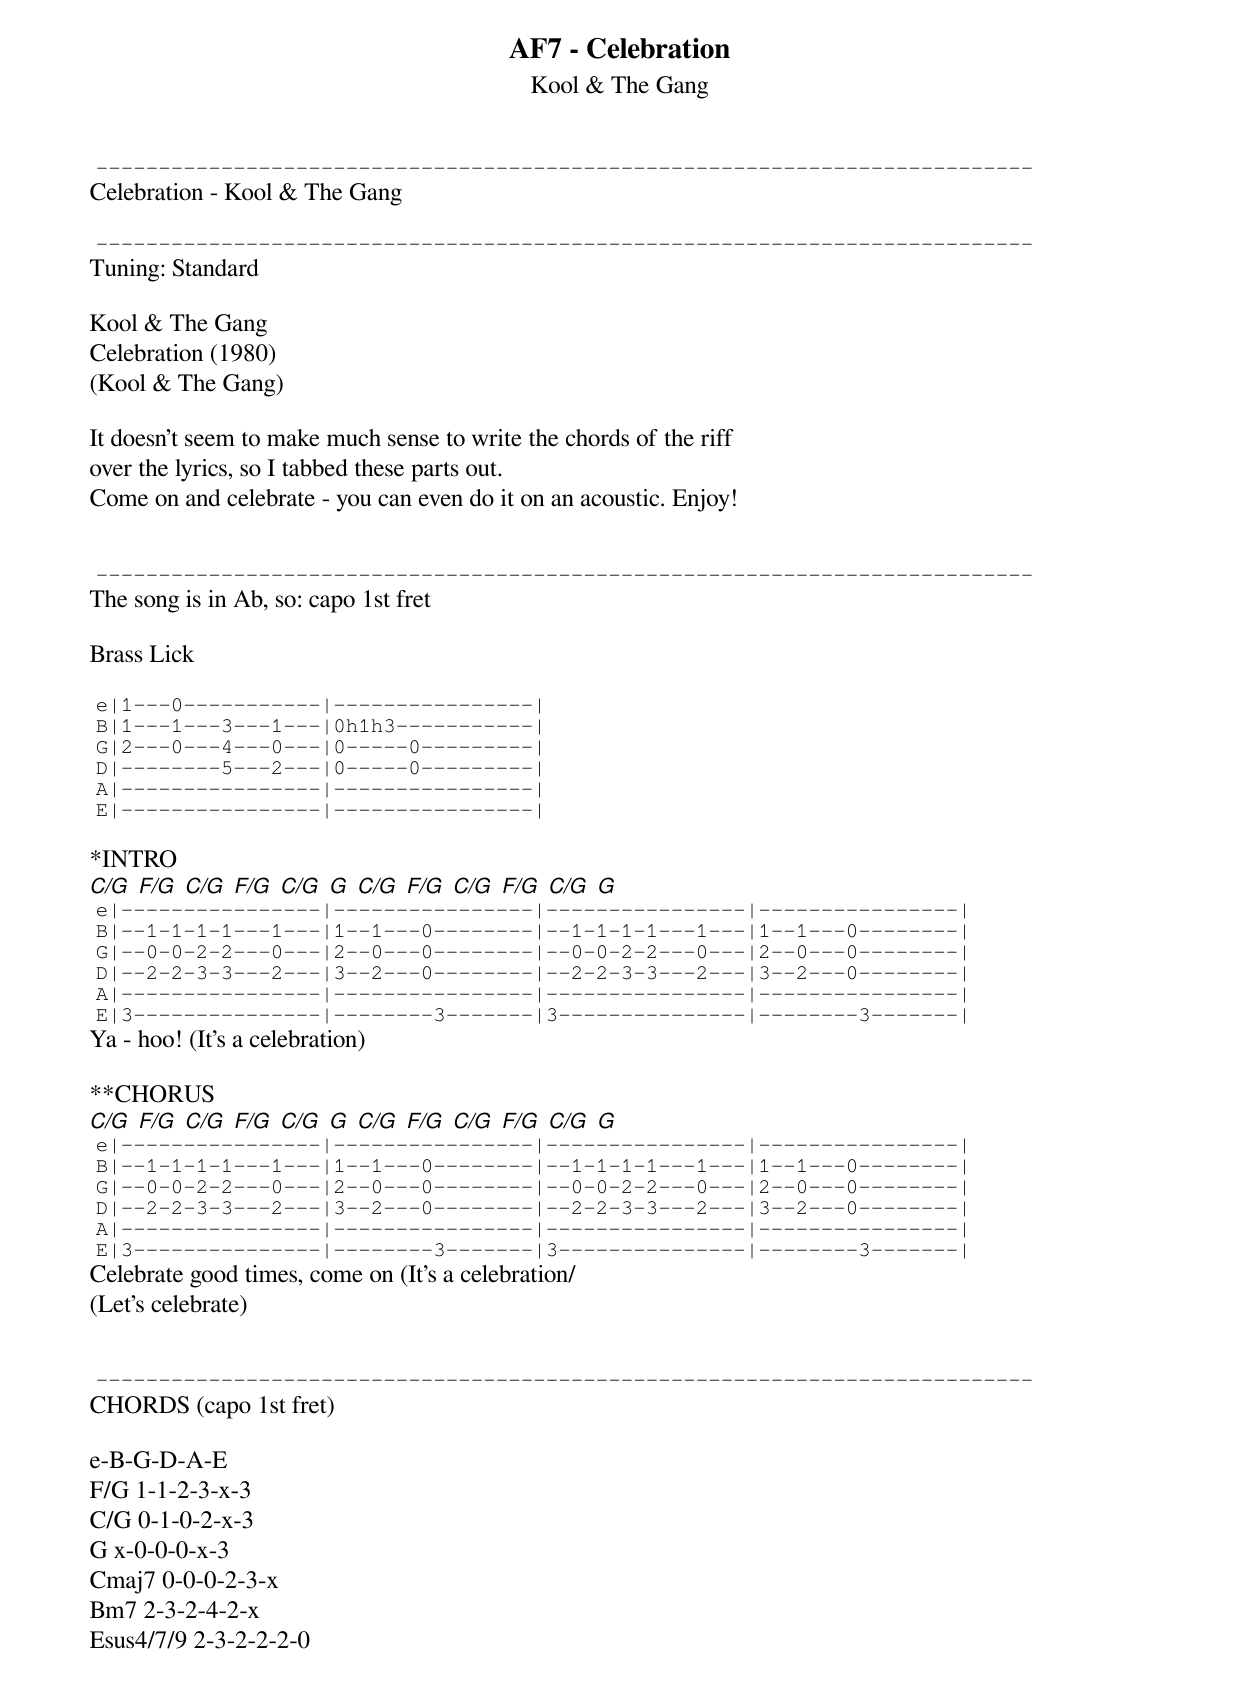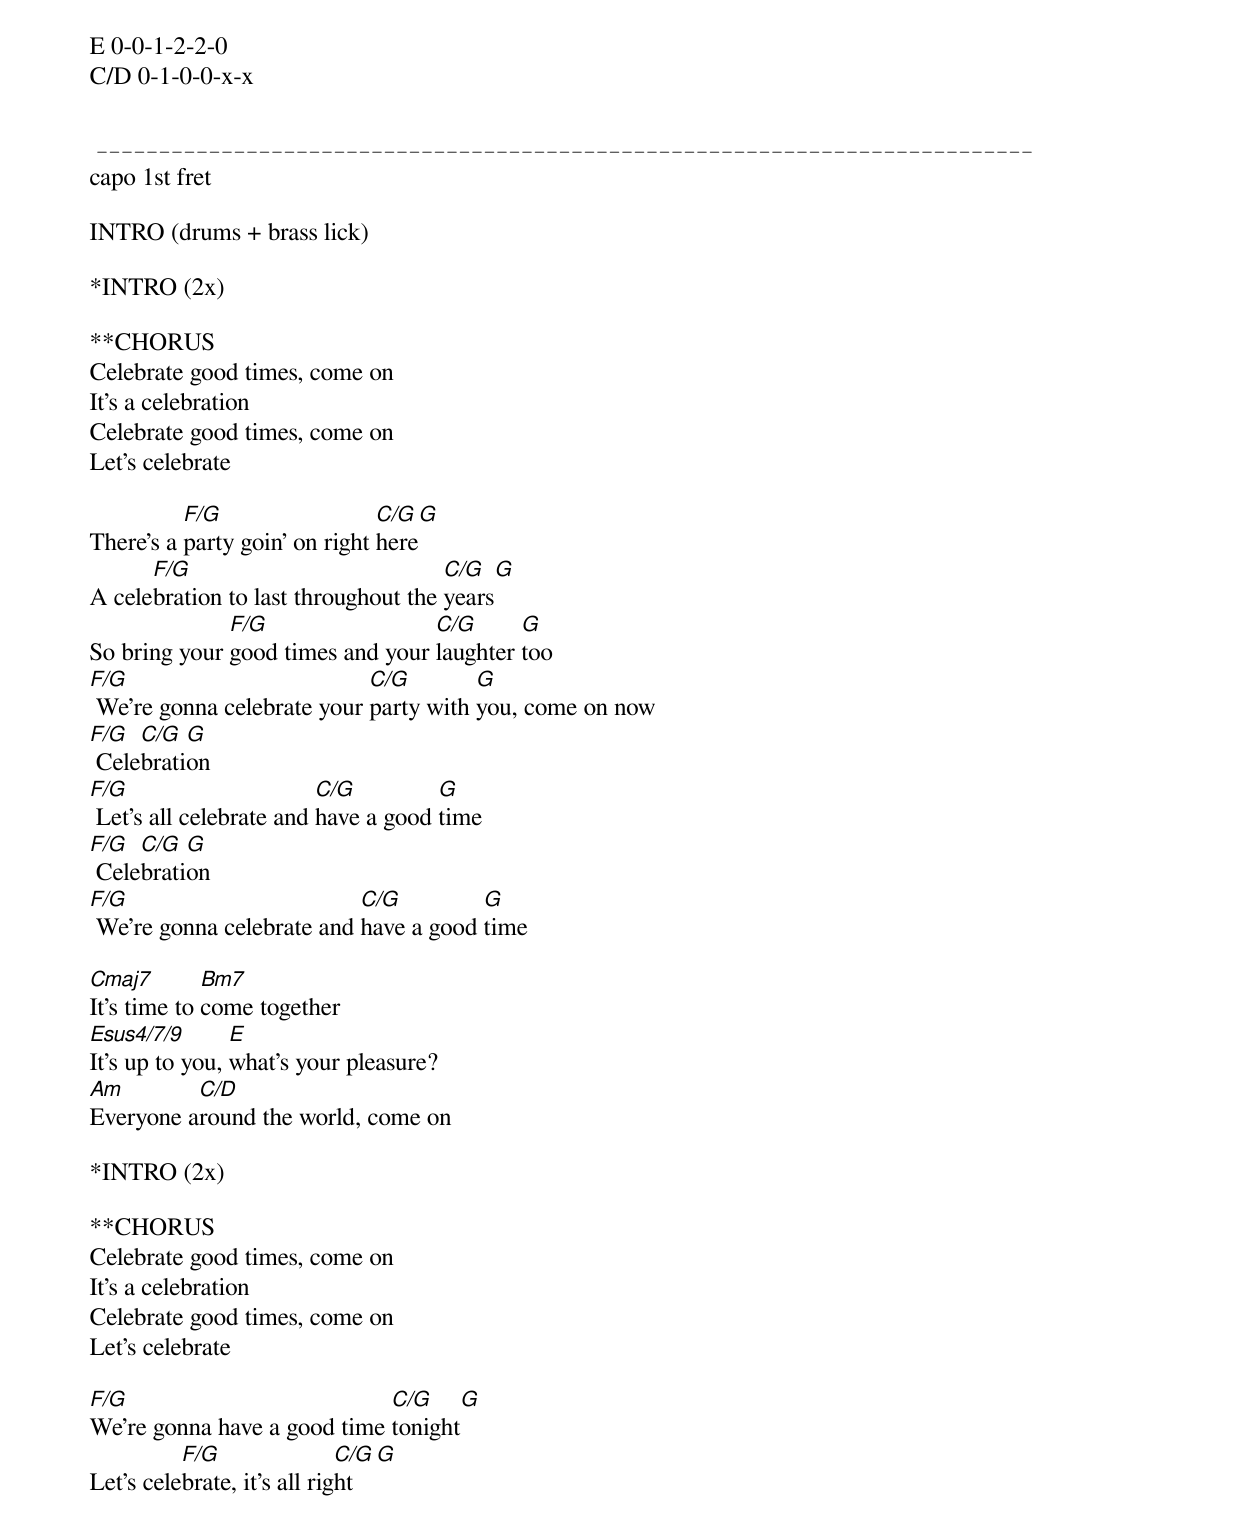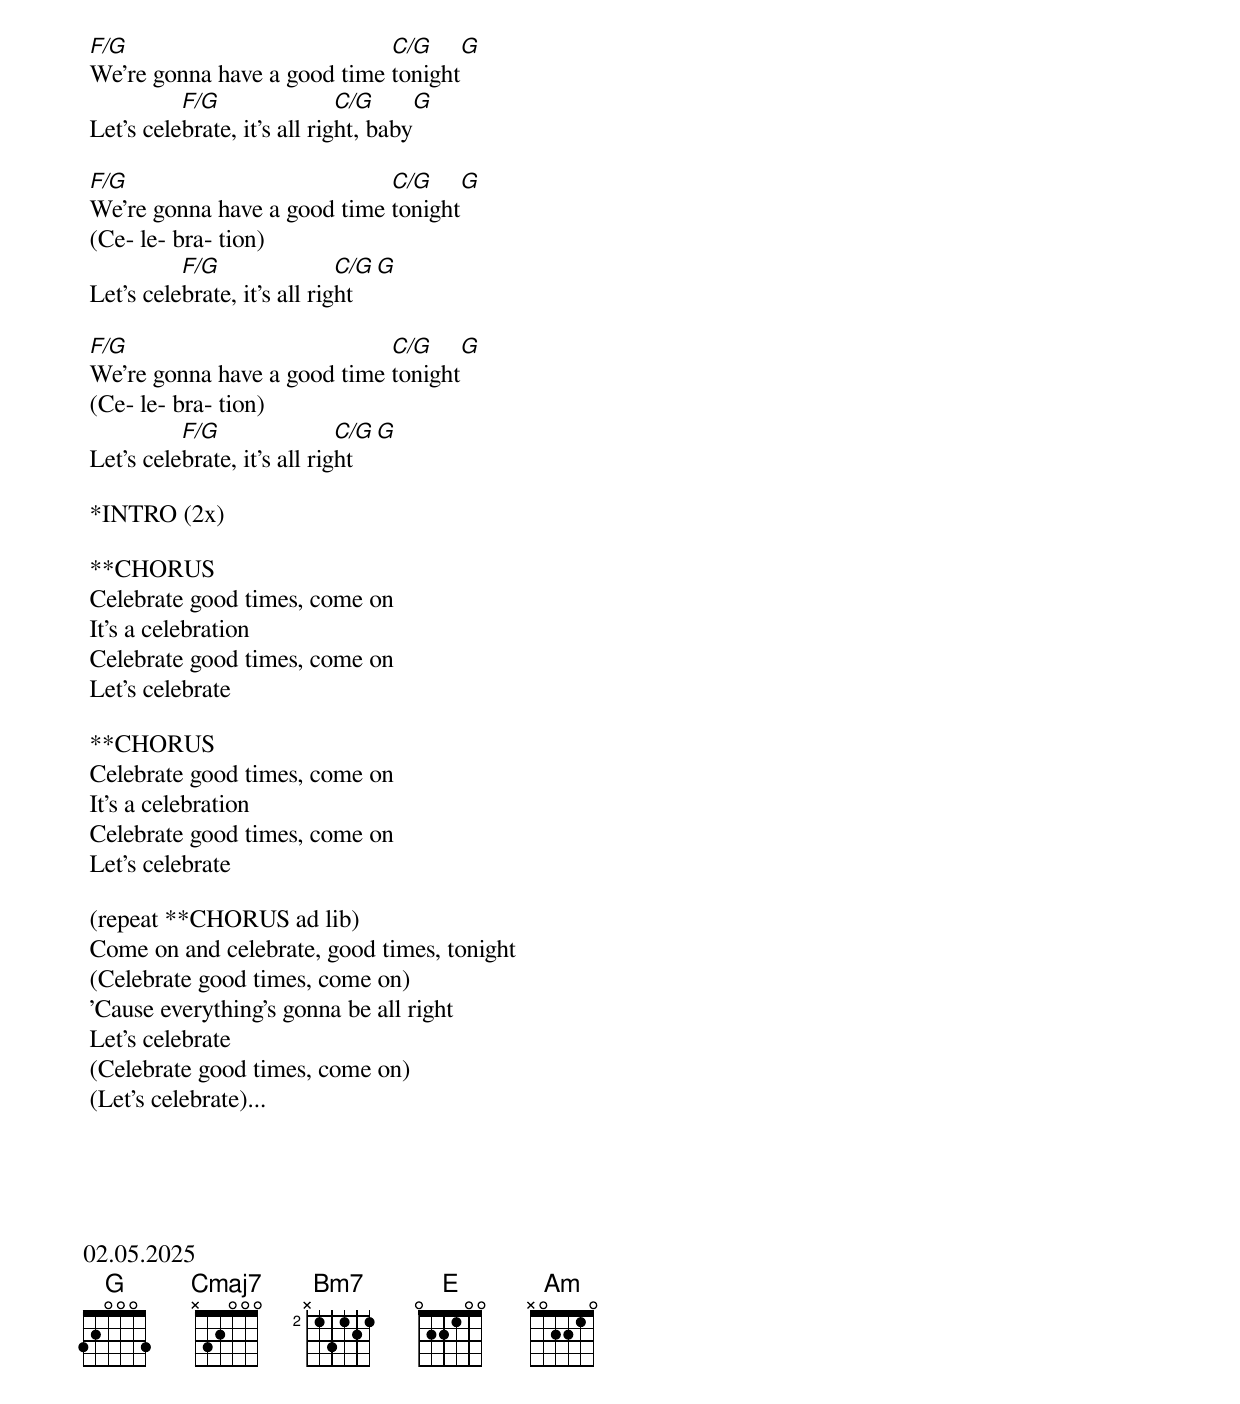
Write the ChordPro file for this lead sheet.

{t:AF7 - Celebration}
 {st:Kool & The Gang}


 {sot}
 ---------------------------------------------------------------------------
 {eot}
 Celebration - Kool & The Gang

 {sot}
 ---------------------------------------------------------------------------
 {eot}
 Tuning: Standard

 Kool & The Gang
 Celebration (1980)
 (Kool & The Gang)

 It doesn't seem to make much sense to write the chords of the riff
 over the lyrics, so I tabbed these parts out.
 Come on and celebrate - you can even do it on an acoustic. Enjoy!


 {sot}
 ---------------------------------------------------------------------------
 {eot}
 The song is in Ab, so: capo 1st fret

 Brass Lick

 {sot}
 e|1---0-----------|----------------|
 B|1---1---3---1---|0h1h3-----------|
 G|2---0---4---0---|0-----0---------|
 D|--------5---2---|0-----0---------|
 A|----------------|----------------|
 E|----------------|----------------|
 {eot}

 *INTRO
 [C/G] [F/G] [C/G] [F/G] [C/G] [G] [C/G] [F/G] [C/G] [F/G] [C/G] [G]
 {sot}
 e|----------------|----------------|----------------|----------------|
 B|--1-1-1-1---1---|1--1---0--------|--1-1-1-1---1---|1--1---0--------|
 G|--0-0-2-2---0---|2--0---0--------|--0-0-2-2---0---|2--0---0--------|
 D|--2-2-3-3---2---|3--2---0--------|--2-2-3-3---2---|3--2---0--------|
 A|----------------|----------------|----------------|----------------|
 E|3---------------|--------3-------|3---------------|--------3-------|
 {eot}
 Ya - hoo! (It's a celebration)

 **CHORUS
 [C/G] [F/G] [C/G] [F/G] [C/G] [G] [C/G] [F/G] [C/G] [F/G] [C/G] [G]
 {sot}
 e|----------------|----------------|----------------|----------------|
 B|--1-1-1-1---1---|1--1---0--------|--1-1-1-1---1---|1--1---0--------|
 G|--0-0-2-2---0---|2--0---0--------|--0-0-2-2---0---|2--0---0--------|
 D|--2-2-3-3---2---|3--2---0--------|--2-2-3-3---2---|3--2---0--------|
 A|----------------|----------------|----------------|----------------|
 E|3---------------|--------3-------|3---------------|--------3-------|
 {eot}
 Celebrate good times, come on (It's a celebration/
 (Let's celebrate)


 {sot}
 ---------------------------------------------------------------------------
 {eot}
 CHORDS (capo 1st fret)

 e-B-G-D-A-E
 F/G 1-1-2-3-x-3
 C/G 0-1-0-2-x-3
 G x-0-0-0-x-3
 Cmaj7 0-0-0-2-3-x
 Bm7 2-3-2-4-2-x
 Esus4/7/9 2-3-2-2-2-0
 E 0-0-1-2-2-0
 C/D 0-1-0-0-x-x


 {sot}
 ---------------------------------------------------------------------------
 {eot}
 capo 1st fret

 INTRO (drums + brass lick)

 *INTRO (2x)

 **CHORUS
 Celebrate good times, come on
 It's a celebration
 Celebrate good times, come on
 Let's celebrate

 There's a [F/G]party goin' on right [C/G]here[G]
 A cele[F/G]bration to last throughout the [C/G]years[G]
 So bring your [F/G]good times and your [C/G]laughter [G]too
 [F/G] We're gonna celebrate your [C/G]party with [G]you, come on now
 [F/G] Cele[C/G]brati[G]on
 [F/G] Let's all celebrate and [C/G]have a good [G]time
 [F/G] Cele[C/G]brati[G]on
 [F/G] We're gonna celebrate and [C/G]have a good [G]time

 [Cmaj7]It's time to [Bm7]come together
 [Esus4/7/9]It's up to you, [E]what's your pleasure?
 [Am]Everyone a[C/D]round the world, come on

 *INTRO (2x)

 **CHORUS
 Celebrate good times, come on
 It's a celebration
 Celebrate good times, come on
 Let's celebrate

 [F/G]We're gonna have a good time [C/G]tonight[G]
 Let's cele[F/G]brate, it's all rig[C/G]ht[G]
 [F/G]We're gonna have a good time [C/G]tonight[G]
 Let's cele[F/G]brate, it's all rig[C/G]ht, baby[G]

 [F/G]We're gonna have a good time [C/G]tonight[G]
 (Ce- le- bra- tion)
 Let's cele[F/G]brate, it's all rig[C/G]ht[G]

 [F/G]We're gonna have a good time [C/G]tonight[G]
 (Ce- le- bra- tion)
 Let's cele[F/G]brate, it's all rig[C/G]ht[G]

 *INTRO (2x)

 **CHORUS
 Celebrate good times, come on
 It's a celebration
 Celebrate good times, come on
 Let's celebrate

 **CHORUS
 Celebrate good times, come on
 It's a celebration
 Celebrate good times, come on
 Let's celebrate

 (repeat **CHORUS ad lib)
 Come on and celebrate, good times, tonight
 (Celebrate good times, come on)
 'Cause everything's gonna be all right
 Let's celebrate
 (Celebrate good times, come on)
 (Let's celebrate)...





02.05.2025
